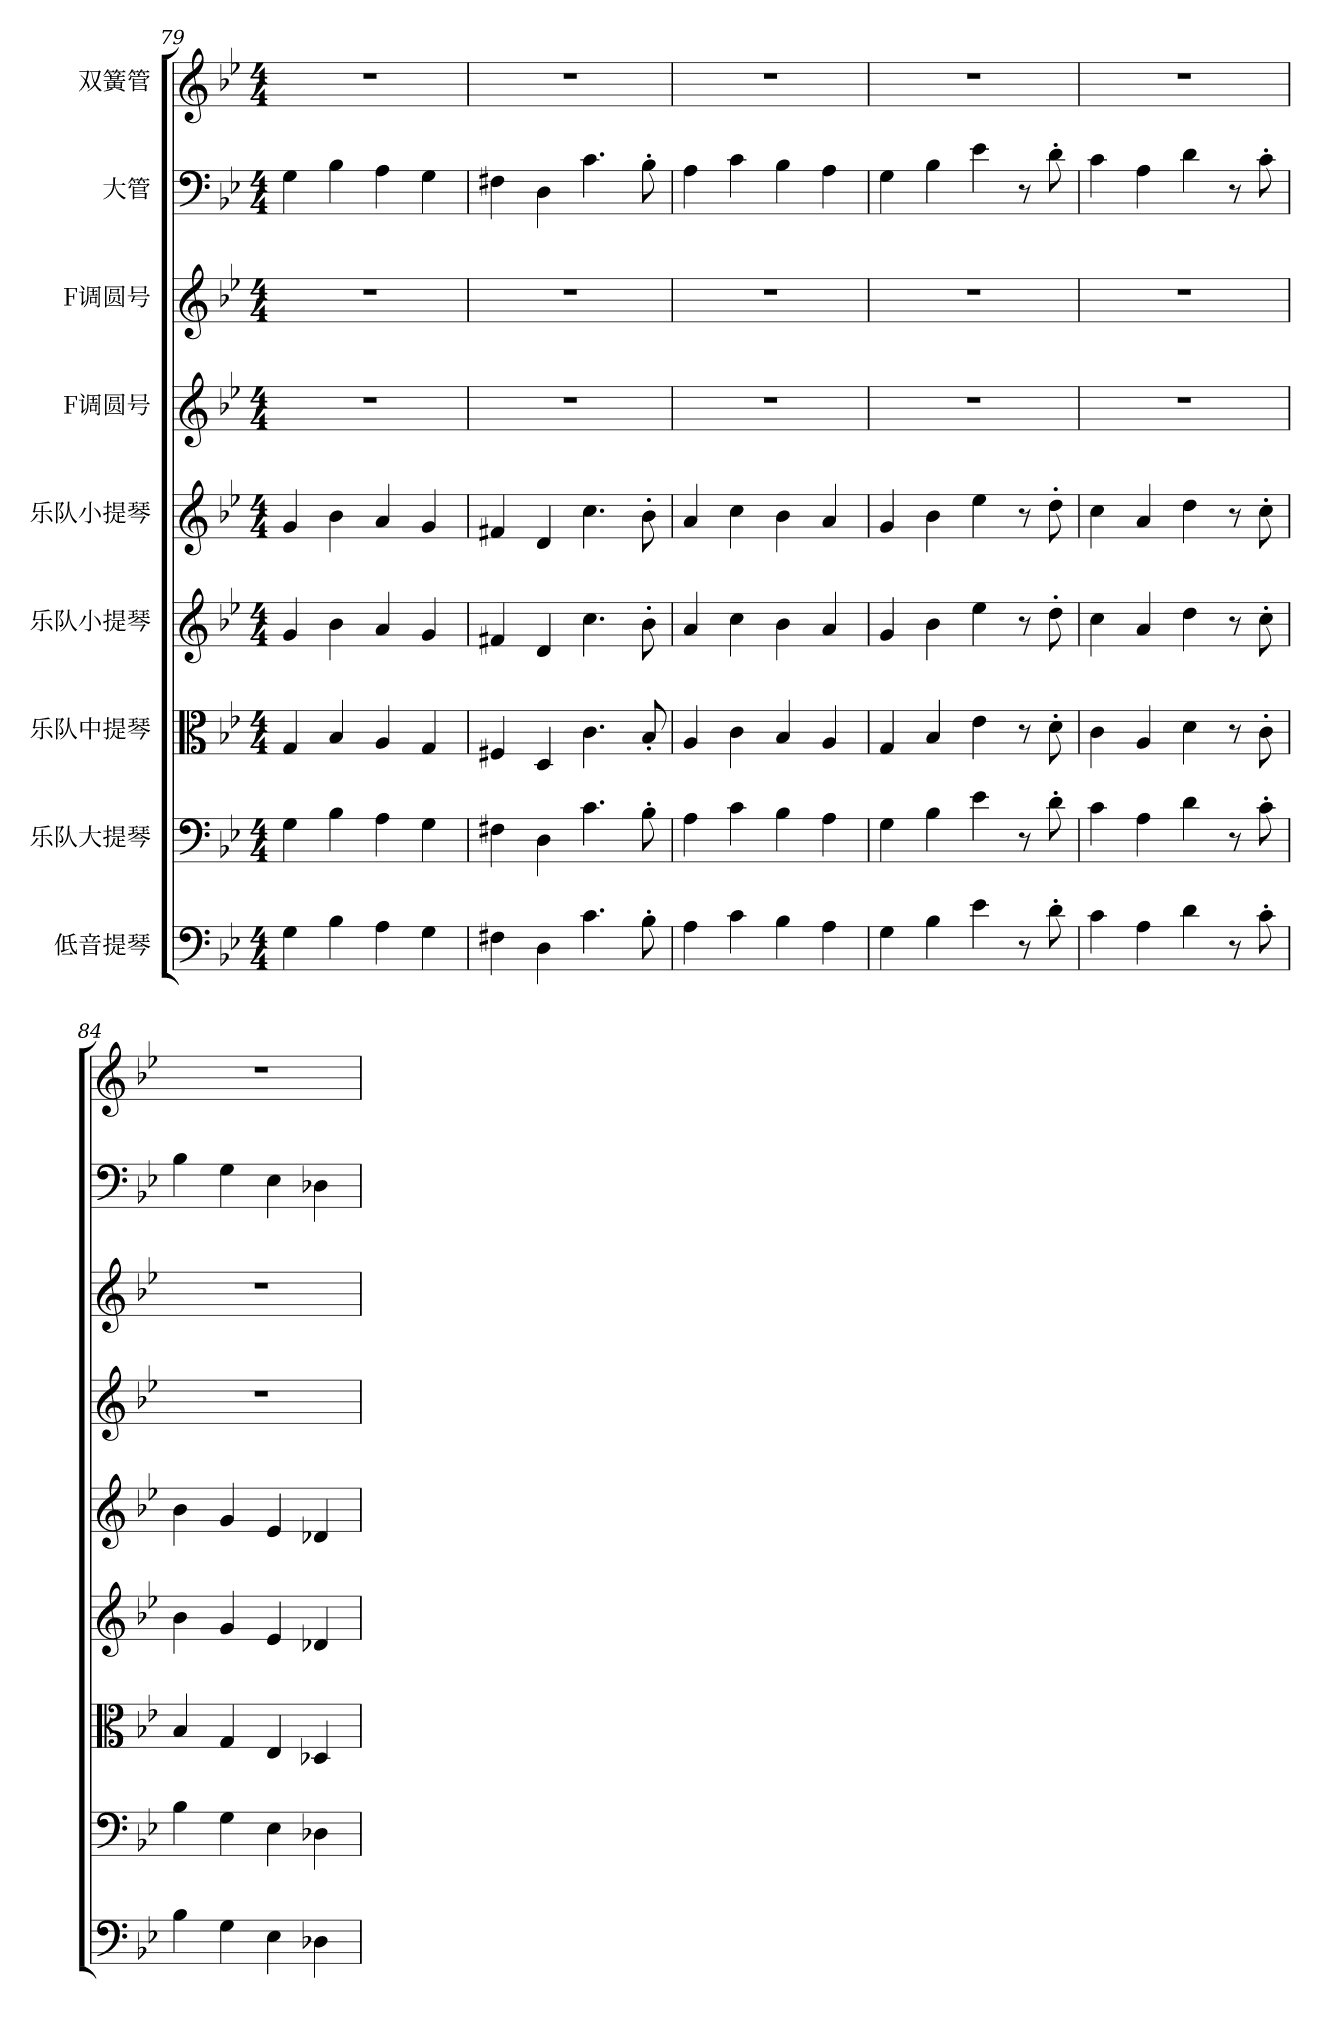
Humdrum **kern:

**kern	**kern	**kern	**kern	**kern	**kern	**kern	**kern	**kern
*part9	*part8	*part7	*part6	*part5	*part4	*part3	*part2	*part1
*staff9	*staff8	*staff7	*staff6	*staff5	*staff4	*staff3	*staff2	*staff1
*I"低音提琴	*I"乐队大提琴	*I"乐队中提琴	*I"乐队小提琴	*I"乐队小提琴	*I"F调圆号	*I"F调圆号	*I"大管	*I"双簧管
*clefF4	*clefF4	*clefC3	*clefG2	*clefG2	*clefG2	*clefG2	*clefF4	*clefG2
*ITrd7c12	*	*	*	*	*ITrd4c7	*ITrd4c7	*	*
*k[b-e-]	*k[b-e-]	*k[b-e-]	*k[b-e-]	*k[b-e-]	*k[b-e-a-]	*k[b-e-a-]	*k[b-e-]	*k[b-e-]
*M4/4	*M4/4	*M4/4	*M4/4	*M4/4	*M4/4	*M4/4	*M4/4	*M4/4
=79	=79	=79	=79	=79	=79	=79	=79	=79
4GG\	4G\	4G/	4g/	4g/	1r	1r	4G\	1r
4BB-\	4B-\	4B-/	4b-\	4b-\	.	.	4B-\	.
4AA\	4A\	4A/	4a/	4a/	.	.	4A\	.
4GG\	4G\	4G/	4g/	4g/	.	.	4G\	.
=80	=80	=80	=80	=80	=80	=80	=80	=80
4FF#X\	4F#X\	4F#X/	4f#X/	4f#X/	1r	1r	4F#X\	1r
4DD\	4D\	4D/	4d/	4d/	.	.	4D\	.
4.C\	4.c\	4.c\	4.cc\	4.cc\	.	.	4.c\	.
8BB-'\	8B-'\	8B-'/	8b-'\	8b-'\	.	.	8B-'\	.
=81	=81	=81	=81	=81	=81	=81	=81	=81
4AA\	4A\	4A/	4a/	4a/	1r	1r	4A\	1r
4C\	4c\	4c\	4cc\	4cc\	.	.	4c\	.
4BB-\	4B-\	4B-/	4b-\	4b-\	.	.	4B-\	.
4AA\	4A\	4A/	4a/	4a/	.	.	4A\	.
=82	=82	=82	=82	=82	=82	=82	=82	=82
4GG\	4G\	4G/	4g/	4g/	1r	1r	4G\	1r
4BB-\	4B-\	4B-/	4b-\	4b-\	.	.	4B-\	.
4E-\	4e-\	4e-\	4ee-\	4ee-\	.	.	4e-\	.
8r	8r	8r	8r	8r	.	.	8r	.
8D'\	8d'\	8d'\	8dd'\	8dd'\	.	.	8d'\	.
!!LO:PB:g=z
=83	=83	=83	=83	=83	=83	=83	=83	=83
4C\	4c\	4c\	4cc\	4cc\	1r	1r	4c\	1r
4AA\	4A\	4A/	4a/	4a/	.	.	4A\	.
4D\	4d\	4d\	4dd\	4dd\	.	.	4d\	.
8r	8r	8r	8r	8r	.	.	8r	.
8C'\	8c'\	8c'\	8cc'\	8cc'\	.	.	8c'\	.
=84	=84	=84	=84	=84	=84	=84	=84	=84
4BB-\	4B-\	4B-/	4b-\	4b-\	1r	1r	4B-\	1r
4GG\	4G\	4G/	4g/	4g/	.	.	4G\	.
4EE-\	4E-\	4E-/	4e-/	4e-/	.	.	4E-\	.
4DD-X\	4D-X\	4D-X/	4d-X/	4d-X/	.	.	4D-X\	.
=	=	=	=	=	=	=	=	=
*-	*-	*-	*-	*-	*-	*-	*-	*-
